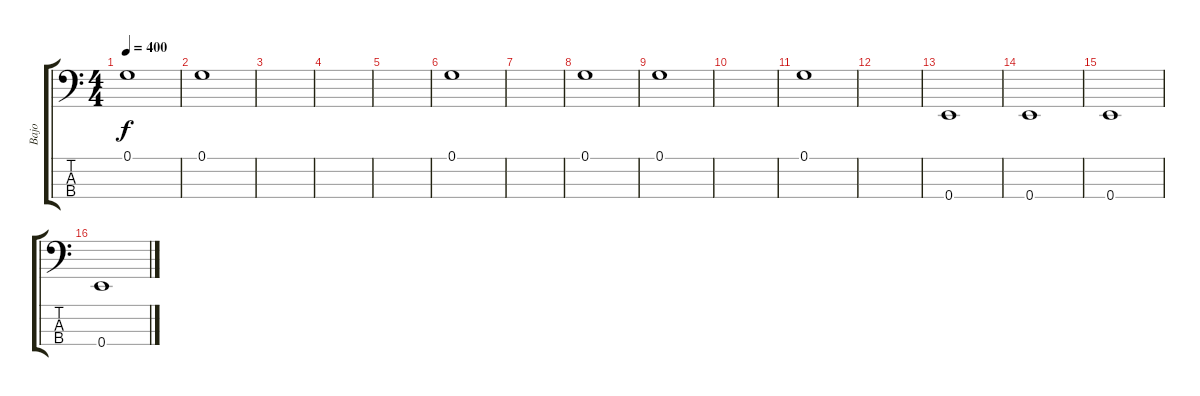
\track ("Bajo" "Bajo") {instrument fretlessbass}
\staff {score tabs}
\tuning (G2 D2 A1 E1) {hide}
\ts (4 4)
\tempo 400
\clef f4
\ks c
0.1.1{dy f} |
0.1.1 |
|
|
|
0.1.1 |
|
0.1.1 |
0.1.1 |
|
0.1.1 |
|
0.4.1 |
0.4.1 |
0.4.1 |
0.4.1
